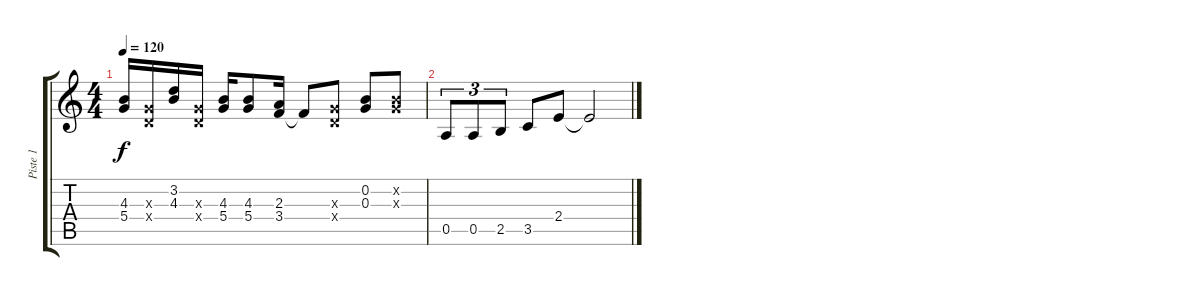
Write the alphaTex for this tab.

\track ("Piste 1" "Piste 1") {instrument acousticguitarnylon}
\staff {score tabs}
\tuning (E4 B3 G3 D3 A2 E2) {hide}
\ts (4 4)
\tempo 120
\clef g2
\ks c
(4.3 5.4).16{dy f} (0.3{x} 0.4{x}).16 (3.2 4.3).16 (0.3{x} 0.4{x}).16 (4.3 5.4).16 (4.3 5.4).8 (2.3 3.4).16 3.4{t}.8 (0.3{x} 0.4{x}).8 (0.2 0.3).8 (0.2{x} 0.3{x}).8 |
0.5.8{tu (3 2)} 0.5.8{tu (3 2)} 2.5.8{tu (3 2)} 3.5.8 2.4.8 2.4{t}.2
